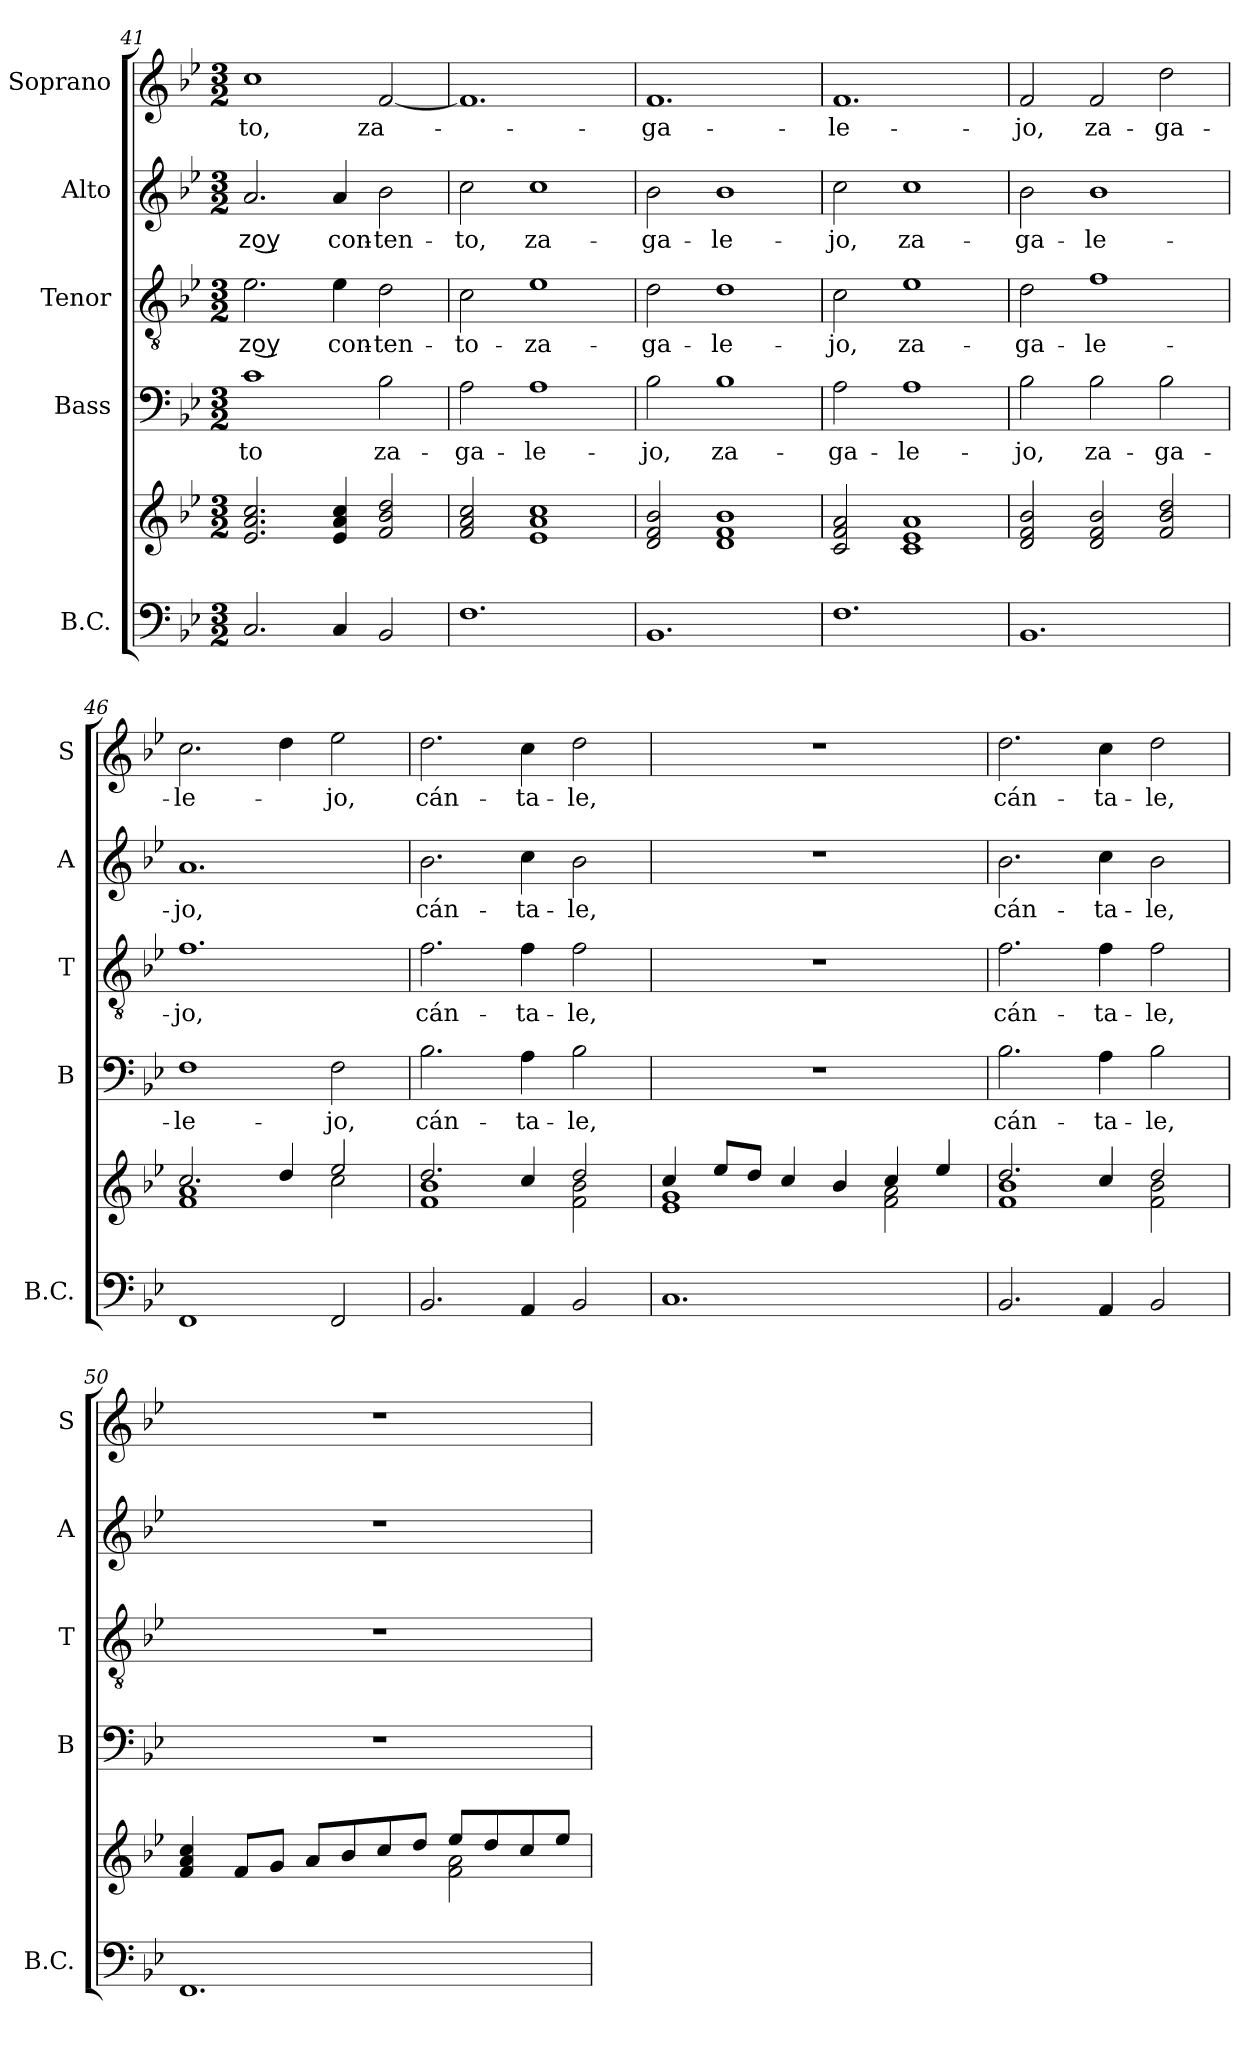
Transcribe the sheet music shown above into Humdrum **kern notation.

**kern	**kern	**kern	**text	**kern	**text	**kern	**text	**kern	**text
*part5	*part5	*part4	*part4	*part3	*part3	*part2	*part2	*part1	*part1
*staff6	*staff5	*staff4	*staff4	*staff3	*staff3	*staff2	*staff2	*staff1	*staff1
*I"B.C.	*	*I"Bass	*	*I"Tenor	*	*I"Alto	*	*I"Soprano	*
*I'B.C.	*	*I'B	*	*I'T	*	*I'A	*	*I'S	*
*clefF4	*clefG2	*clefF4	*	*clefGv2	*	*clefG2	*	*clefG2	*
*k[b-e-]	*k[b-e-]	*k[b-e-]	*	*k[b-e-]	*	*k[b-e-]	*	*k[b-e-]	*
*B-:	*B-:	*B-:	*	*B-:	*	*B-:	*	*B-:	*
*M3/2	*M3/2	*M3/2	*	*M3/2	*	*M3/2	*	*M3/2	*
=41	=41	=41	=41	=41	=41	=41	=41	=41	=41
!	!	!	!LO:LY:b	!	!LO:LY:b	!	!LO:LY:b	!	!LO:LY:b
2.C/	2.e-/ 2.a/ 2.cc/	1c	-to	2.e-\	-zo͜y	2.a/	-zo͜y	1cc	-to,
!	!	!	!	!	!LO:LY:b	!	!LO:LY:b	!	!
4C/	4e-/ 4a/ 4cc/	.	.	4e-\	con-	4a/	con-	.	.
!	!	!	!LO:LY:b	!	!LO:LY:b	!	!LO:LY:b	!	!LO:LY:b
2BB-/	2f/ 2b-/ 2dd/	2B-\	za-	2d\	-ten-	2b-\	-ten-	[2f/	za-
!!LO:PB:g=z
=42	=42	=42	=42	=42	=42	=42	=42	=42	=42
!	!	!	!LO:LY:b	!	!LO:LY:b	!	!LO:LY:b	!	!
1.F	2f/ 2a/ 2cc/	2A\	-ga-	2c\	-to-	2cc\	-to,	1.f]	.
!	!	!	!LO:LY:b	!	!LO:LY:b	!	!LO:LY:b	!	!
.	1e- 1a 1cc	1A	-le-	1e-	-za-	1cc	za-	.	.
=43	=43	=43	=43	=43	=43	=43	=43	=43	=43
!	!	!	!LO:LY:b	!	!LO:LY:b	!	!LO:LY:b	!	!LO:LY:b
1.BB-	2d/ 2f/ 2b-/	2B-\	-jo,	2d\	-ga-	2b-\	-ga-	1.f	-ga-
!	!	!	!LO:LY:b	!	!LO:LY:b	!	!LO:LY:b	!	!
.	1d 1f 1b-	1B-	za-	1d	-le-	1b-	-le-	.	.
=44	=44	=44	=44	=44	=44	=44	=44	=44	=44
!	!	!	!LO:LY:b	!	!LO:LY:b	!	!LO:LY:b	!	!LO:LY:b
1.F	2c/ 2f/ 2a/	2A\	-ga-	2c\	-jo,	2cc\	-jo,	1.f	-le-
!	!	!	!LO:LY:b	!	!LO:LY:b	!	!LO:LY:b	!	!
.	1c 1e- 1a	1A	-le-	1e-	za-	1cc	za-	.	.
=45	=45	=45	=45	=45	=45	=45	=45	=45	=45
!	!	!	!LO:LY:b	!	!LO:LY:b	!	!LO:LY:b	!	!LO:LY:b
1.BB-	2d/ 2f/ 2b-/	2B-\	-jo,	2d\	-ga-	2b-\	-ga-	2f/	-jo,
!	!	!	!LO:LY:b	!	!LO:LY:b	!	!LO:LY:b	!	!LO:LY:b
.	2d/ 2f/ 2b-/	2B-\	za-	1f	-le-	1b-	-le-	2f/	za-
!	!	!	!LO:LY:b	!	!	!	!	!	!LO:LY:b
.	2f/ 2b-/ 2dd/	2B-\	-ga-	.	.	.	.	2dd\	-ga-
=46	=46	=46	=46	=46	=46	=46	=46	=46	=46
*	*^	*	*	*	*	*	*	*	*
!	!	!	!	!LO:LY:b	!	!LO:LY:b	!	!LO:LY:b	!	!LO:LY:b
1FF	2.cc/	1f 1a	1F	-le-	1.f	-jo,	1.a	-jo,	2.cc\	-le-
.	4dd/	.	.	.	.	.	.	.	4dd\	.
!	!	!	!	!LO:LY:b	!	!	!	!	!	!LO:LY:b
2FF/	2ee-/	2cc\	2F\	-jo,	.	.	.	.	2ee-\	-jo,
=47	=47	=47	=47	=47	=47	=47	=47	=47	=47	=47
!	!	!	!	!LO:LY:b	!	!LO:LY:b	!	!LO:LY:b	!	!LO:LY:b
2.BB-/	2.dd/	1f 1b-	2.B-\	cán-	2.f\	cán-	2.b-\	cán-	2.dd\	cán-
!	!	!	!	!LO:LY:b	!	!LO:LY:b	!	!LO:LY:b	!	!LO:LY:b
4AA/	4cc/	.	4A\	-ta-	4f\	-ta-	4cc\	-ta-	4cc\	-ta-
!	!	!	!	!LO:LY:b	!	!LO:LY:b	!	!LO:LY:b	!	!LO:LY:b
2BB-/	2dd/	2f\ 2b-\	2B-\	-le,	2f\	-le,	2b-\	-le,	2dd\	-le,
!!LO:LB:g=z
=48	=48	=48	=48	=48	=48	=48	=48	=48	=48	=48
1.C	4cc/	1e- 1g	1.r	.	1.r	.	1.r	.	1.r	.
.	8ee-/L	.	.	.	.	.	.	.	.	.
.	8dd/J	.	.	.	.	.	.	.	.	.
.	4cc/	.	.	.	.	.	.	.	.	.
.	4b-/	.	.	.	.	.	.	.	.	.
.	4cc/	2f\ 2a\	.	.	.	.	.	.	.	.
.	4ee-/	.	.	.	.	.	.	.	.	.
=49	=49	=49	=49	=49	=49	=49	=49	=49	=49	=49
!	!	!	!	!LO:LY:b	!	!LO:LY:b	!	!LO:LY:b	!	!LO:LY:b
2.BB-/	2.dd/	1f 1b-	2.B-\	cán-	2.f\	cán-	2.b-\	cán-	2.dd\	cán-
!	!	!	!	!LO:LY:b	!	!LO:LY:b	!	!LO:LY:b	!	!LO:LY:b
4AA/	4cc/	.	4A\	-ta-	4f\	-ta-	4cc\	-ta-	4cc\	-ta-
!	!	!	!	!LO:LY:b	!	!LO:LY:b	!	!LO:LY:b	!	!LO:LY:b
2BB-/	2dd/	2f\ 2b-\	2B-\	-le,	2f\	-le,	2b-\	-le,	2dd\	-le,
=50	=50	=50	=50	=50	=50	=50	=50	=50	=50	=50
1.FF	4f/ 4a/ 4cc/	1ryy	1.r	.	1.r	.	1.r	.	1.r	.
.	8f/L	.	.	.	.	.	.	.	.	.
.	8g/J	.	.	.	.	.	.	.	.	.
.	8a/L	.	.	.	.	.	.	.	.	.
.	8b-/	.	.	.	.	.	.	.	.	.
.	8cc/	.	.	.	.	.	.	.	.	.
.	8dd/J	.	.	.	.	.	.	.	.	.
.	8ee-/L	2f\ 2a\	.	.	.	.	.	.	.	.
.	8dd/	.	.	.	.	.	.	.	.	.
.	8cc/	.	.	.	.	.	.	.	.	.
.	8ee-/J	.	.	.	.	.	.	.	.	.
*	*v	*v	*	*	*	*	*	*	*	*
=	=	=	=	=	=	=	=	=	=
*-	*-	*-	*-	*-	*-	*-	*-	*-	*-
